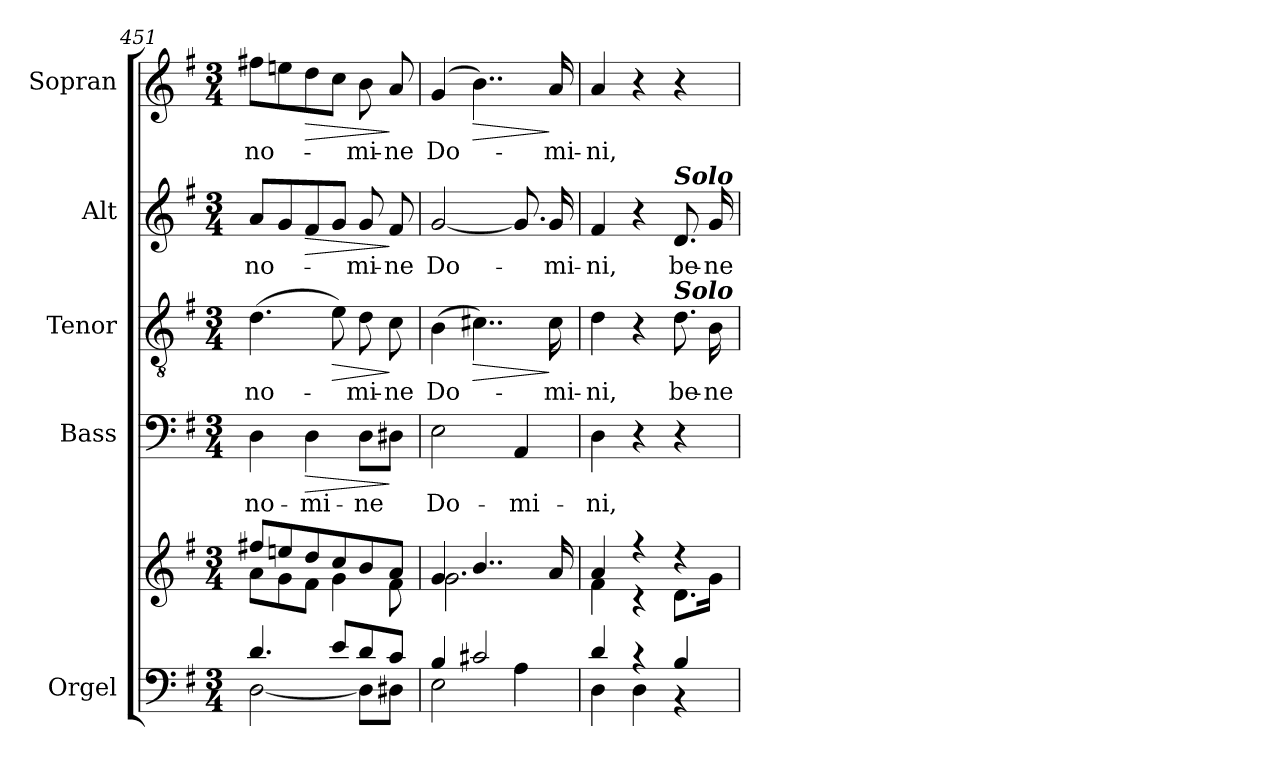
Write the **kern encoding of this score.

**kern	**kern	**kern	**text	**dynam	**kern	**text	**dynam	**kern	**text	**dynam	**kern	**text	**dynam
*part5	*part5	*part4	*part4	*part4	*part3	*part3	*part3	*part2	*part2	*part2	*part1	*part1	*part1
*staff6	*staff5	*staff4	*staff4	*staff4	*staff3	*staff3	*staff3	*staff2	*staff2	*staff2	*staff1	*staff1	*staff1
*I"Orgel	*	*I"Bass	*	*	*I"Tenor	*	*	*I"Alt	*	*	*I"Sopran	*	*
*I'Org.	*	*I'B.	*	*	*I'T.	*	*	*I'A.	*	*	*I'S.	*	*
*clefF4	*clefG2	*clefF4	*	*	*clefGv2	*	*	*clefG2	*	*	*clefG2	*	*
*k[f#]	*k[f#]	*k[f#]	*	*	*k[f#]	*	*	*k[f#]	*	*	*k[f#]	*	*
*G:	*G:	*G:	*	*	*G:	*	*	*G:	*	*	*G:	*	*
*M3/4	*M3/4	*M3/4	*	*	*M3/4	*	*	*M3/4	*	*	*M3/4	*	*
=451	=451	=451	=451	=451	=451	=451	=451	=451	=451	=451	=451	=451	=451
*^	*^	*	*	*	*	*	*	*	*	*	*	*	*
!	!	!	!	!	!LO:LY:b	!	!	!LO:LY:b	!	!	!LO:LY:b	!	!	!LO:LY:b	!
4.d/	[<2D\	8ff#X/L	8a\L	4D\	no-	.	(>4.d\	no-	.	8a/L	no-	.	8ff#X\L	no-	.
.	.	8een/	8g\	.	.	.	.	.	.	8g/	.	.	8een\	.	.
!	!	!	!	!	!LO:LY:b	!LO:HP:b	!	!	!	!	!	!LO:HP:b	!	!	!LO:HP:b
.	.	8dd/	8f#\J	4D\	-mi-	>	.	.	.	8f#/	.	>	8dd\	.	>
!	!	!	!	!	!	!	!	!	!LO:HP:b	!	!	!	!	!	!
8e/L	.	8cc/	4g\	.	.	.	8e\)	.	>	8g/J	.	.	8cc\J	.	.
!	!	!	!	!	!LO:LY:b	!	!	!LO:LY:b	!	!	!LO:LY:b	!	!	!LO:LY:b	!
8d/	8D\L]	8b/	.	8D\L	-ne	.	8d\	-mi-	.	8g/	-mi-	.	8b\	-mi-	.
!	!	!	!	!	!	!	!	!LO:LY:b	!	!	!LO:LY:b	!	!	!LO:LY:b	!
8c/J	8D#X\J	8a/J	8f#\	8D#X\J	.	]	8c\	-ne	]	8f#/	-ne	]	8a/	-ne	]
!!LO:PB:g=z
=452	=452	=452	=452	=452	=452	=452	=452	=452	=452	=452	=452	=452	=452	=452	=452
!	!	!	!	!	!LO:LY:b	!	!	!LO:LY:b	!	!	!LO:LY:b	!	!	!LO:LY:b	!
4B/	2E\	4g/	2.g\	2E\	Do-	.	(>4B\	Do-	.	[2g/	Do-	.	(4g/	Do-	.
!	!	!	!	!	!	!	!	!	!LO:HP:b	!	!	!	!	!	!LO:HP:b
2c#X/	.	4..b/	.	.	.	.	4..c#X\)	.	>	.	.	.	4..b\)	.	>
!	!	!	!	!	!LO:LY:b	!	!	!	!	!	!	!	!	!	!
.	4A\	.	.	4AA/	-mi-	.	.	.	.	8.g/]	.	.	.	.	.
!	!	!	!	!	!	!	!	!LO:LY:b	!	!	!LO:LY:b	!	!	!LO:LY:b	!
.	.	16a/	.	.	.	.	16c#\	-mi-	]	16g/	-mi-	.	16a/	-mi-	]
=453	=453	=453	=453	=453	=453	=453	=453	=453	=453	=453	=453	=453	=453	=453	=453
!	!	!	!	!	!LO:LY:b	!	!	!LO:LY:b	!	!	!LO:LY:b	!	!	!LO:LY:b	!
4d/	4D\	4a/	4f#\	4D\	-ni,	.	4d\	-ni,	.	4f#/	-ni,	.	4a/	-ni,	.
4rB	4D\	4r	4r	4r	.	.	4r	.	.	4r	.	.	4r	.	.
!	!	!	!	!	!	!	!	!	!	!LO:TX:a:Bi:t=Solo	!	!	!	!	!
!	!	!	!	!	!	!	!LO:TX:a:Bi:t=Solo	!	!	!	!	!	!	!	!
!	!	!	!	!	!	!	!	!LO:LY:b	!	!	!LO:LY:b	!	!	!	!
4B/	4r	4rcc	8.d\L	4r	.	.	8.d\	be-	.	8.d/	be-	.	4r	.	.
!	!	!	!	!	!	!	!	!LO:LY:b	!	!	!LO:LY:b	!	!	!	!
.	.	.	16g\Jk	.	.	.	16B\	-ne-	.	16g/	-ne-	.	.	.	.
*v	*v	*	*	*	*	*	*	*	*	*	*	*	*	*	*
*	*v	*v	*	*	*	*	*	*	*	*	*	*	*	*
=	=	=	=	=	=	=	=	=	=	=	=	=	=
*-	*-	*-	*-	*-	*-	*-	*-	*-	*-	*-	*-	*-	*-
